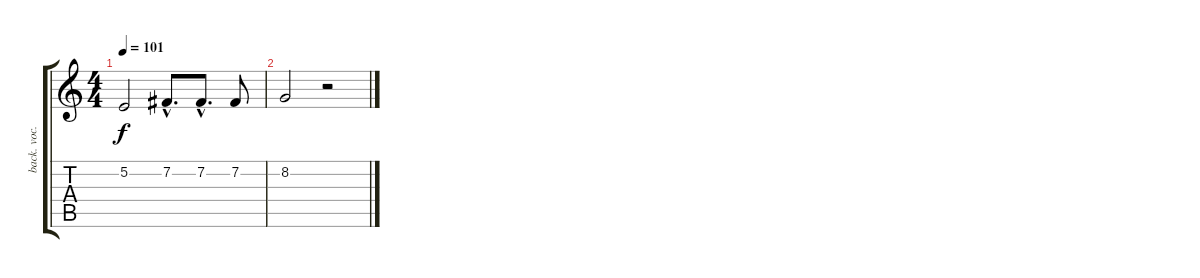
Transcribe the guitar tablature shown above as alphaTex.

\track ("back. voc." "back. voc.") {instrument choiraahs}
\staff {score tabs}
\tuning (E4 B3 G3 D3 A2 E2) {hide}
\ts (4 4)
\tempo 101
\clef g2
\ks c
5.2.2{dy f} 7.2{hac}.8{d} 7.2{hac}.8{d} 7.2.8 |
8.2.2 r.2
